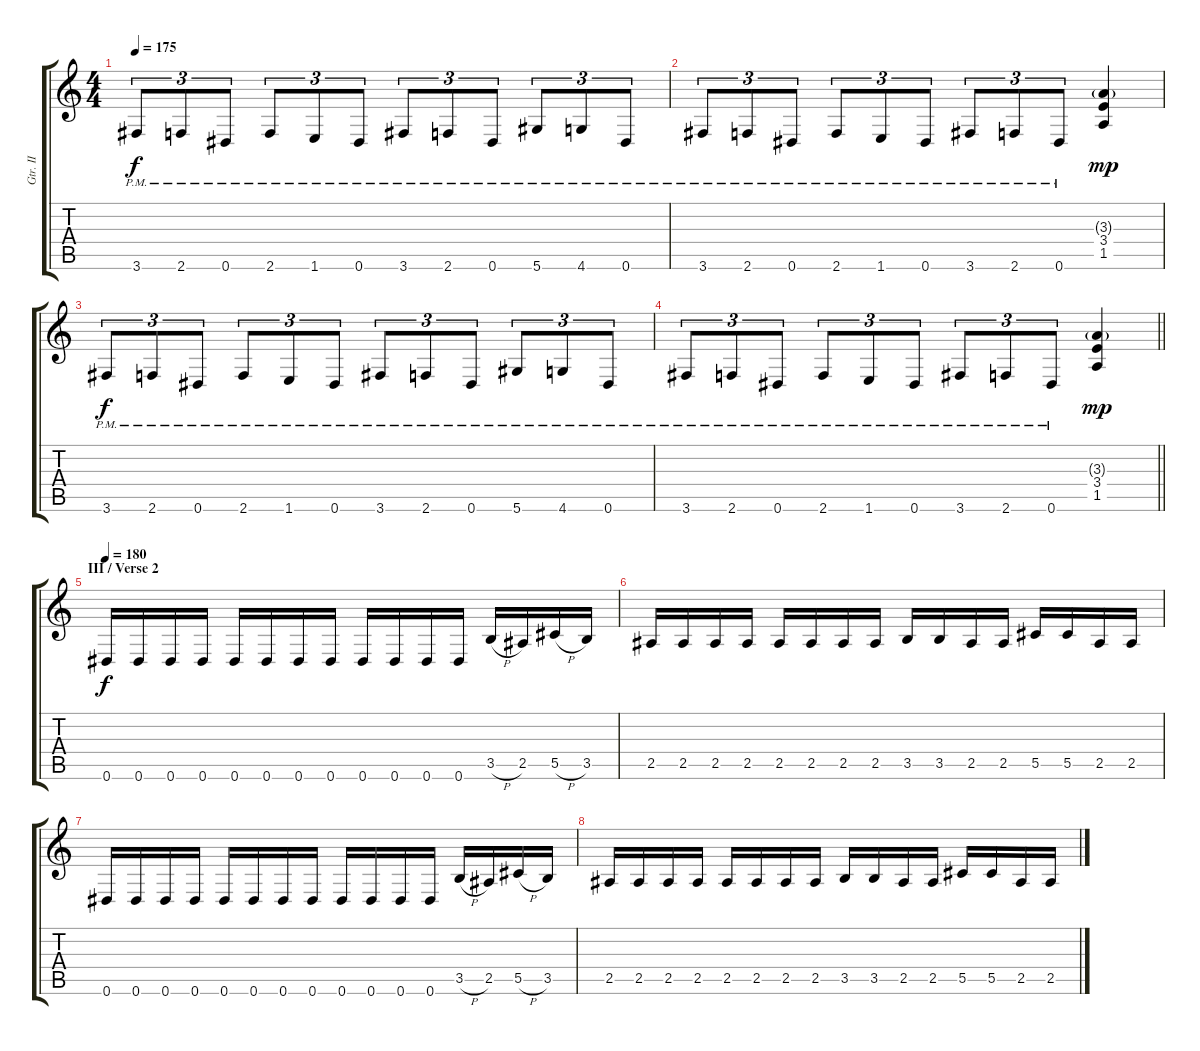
\track ("Gtr. II" "Gtr. II") {instrument distortionguitar}
\staff {score tabs}
\tuning (Eb4 Bb3 Gb3 Db3 Ab2 Eb2) {hide}
\ts (4 4)
\tempo 175
\clef g2
\ks c
3.6{pm}.8{tu (3 2) dy f} 2.6{pm}.8{tu (3 2)} 0.6{pm}.8{tu (3 2)} 2.6{pm}.8{tu (3 2)} 1.6{pm}.8{tu (3 2)} 0.6{pm}.8{tu (3 2)} 3.6{pm}.8{tu (3 2)} 2.6{pm}.8{tu (3 2)} 0.6{pm}.8{tu (3 2)} 5.6{pm}.8{tu (3 2)} 4.6{pm}.8{tu (3 2)} 0.6{pm}.8{tu (3 2)} |
3.6{pm}.8{tu (3 2)} 2.6{pm}.8{tu (3 2)} 0.6{pm}.8{tu (3 2)} 2.6{pm}.8{tu (3 2)} 1.6{pm}.8{tu (3 2)} 0.6{pm}.8{tu (3 2)} 3.6{pm}.8{tu (3 2)} 2.6{pm}.8{tu (3 2)} 0.6{pm}.8{tu (3 2)} (3.3{g} 3.4 1.5).4{dy mp} |
3.6{pm}.8{tu (3 2) dy f} 2.6{pm}.8{tu (3 2)} 0.6{pm}.8{tu (3 2)} 2.6{pm}.8{tu (3 2)} 1.6{pm}.8{tu (3 2)} 0.6{pm}.8{tu (3 2)} 3.6{pm}.8{tu (3 2)} 2.6{pm}.8{tu (3 2)} 0.6{pm}.8{tu (3 2)} 5.6{pm}.8{tu (3 2)} 4.6{pm}.8{tu (3 2)} 0.6{pm}.8{tu (3 2)} |
\barLineRight lightlight
3.6{pm}.8{tu (3 2)} 2.6{pm}.8{tu (3 2)} 0.6{pm}.8{tu (3 2)} 2.6{pm}.8{tu (3 2)} 1.6{pm}.8{tu (3 2)} 0.6{pm}.8{tu (3 2)} 3.6{pm}.8{tu (3 2)} 2.6{pm}.8{tu (3 2)} 0.6{pm}.8{tu (3 2)} (3.3{g} 3.4 1.5).4{dy mp} |
\section ("" "III / Verse 2")
\tempo 180
0.6.16{dy f} 0.6.16 0.6.16 0.6.16 0.6.16 0.6.16 0.6.16 0.6.16 0.6.16 0.6.16 0.6.16 0.6.16 3.5{h}.16 2.5.16 5.5{h}.16 3.5.16 |
2.5.16 2.5.16 2.5.16 2.5.16 2.5.16 2.5.16 2.5.16 2.5.16 3.5.16 3.5.16 2.5.16 2.5.16 5.5.16 5.5.16 2.5.16 2.5.16 |
0.6.16 0.6.16 0.6.16 0.6.16 0.6.16 0.6.16 0.6.16 0.6.16 0.6.16 0.6.16 0.6.16 0.6.16 3.5{h}.16 2.5.16 5.5{h}.16 3.5.16 |
2.5.16 2.5.16 2.5.16 2.5.16 2.5.16 2.5.16 2.5.16 2.5.16 3.5.16 3.5.16 2.5.16 2.5.16 5.5.16 5.5.16 2.5.16 2.5.16
